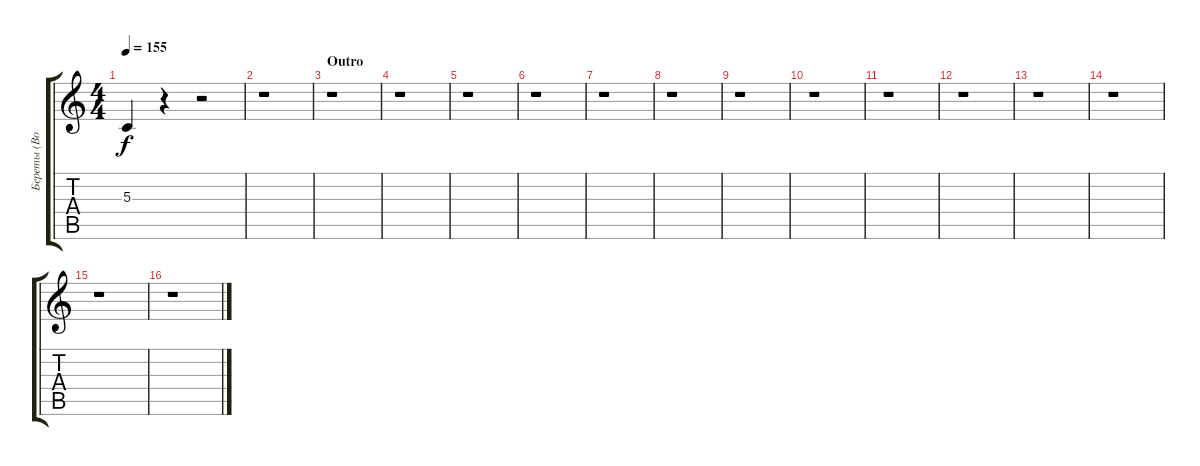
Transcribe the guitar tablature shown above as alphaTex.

\track ("Береты (Вокал)" "Береты (Во") {instrument synthbrass1}
\staff {score tabs}
\tuning (E4 B3 G3 D3 A2 E2) {hide}
\ts (4 4)
\tempo 155
\clef g2
\ks c
5.3{t}.4{dy f} r.4 r.2 |
r.1 |
\section ("" "Outro")
r.1 |
r.1 |
r.1 |
r.1 |
r.1 |
r.1 |
r.1 |
r.1 |
r.1 |
r.1 |
r.1 |
r.1 |
r.1 |
r.1
